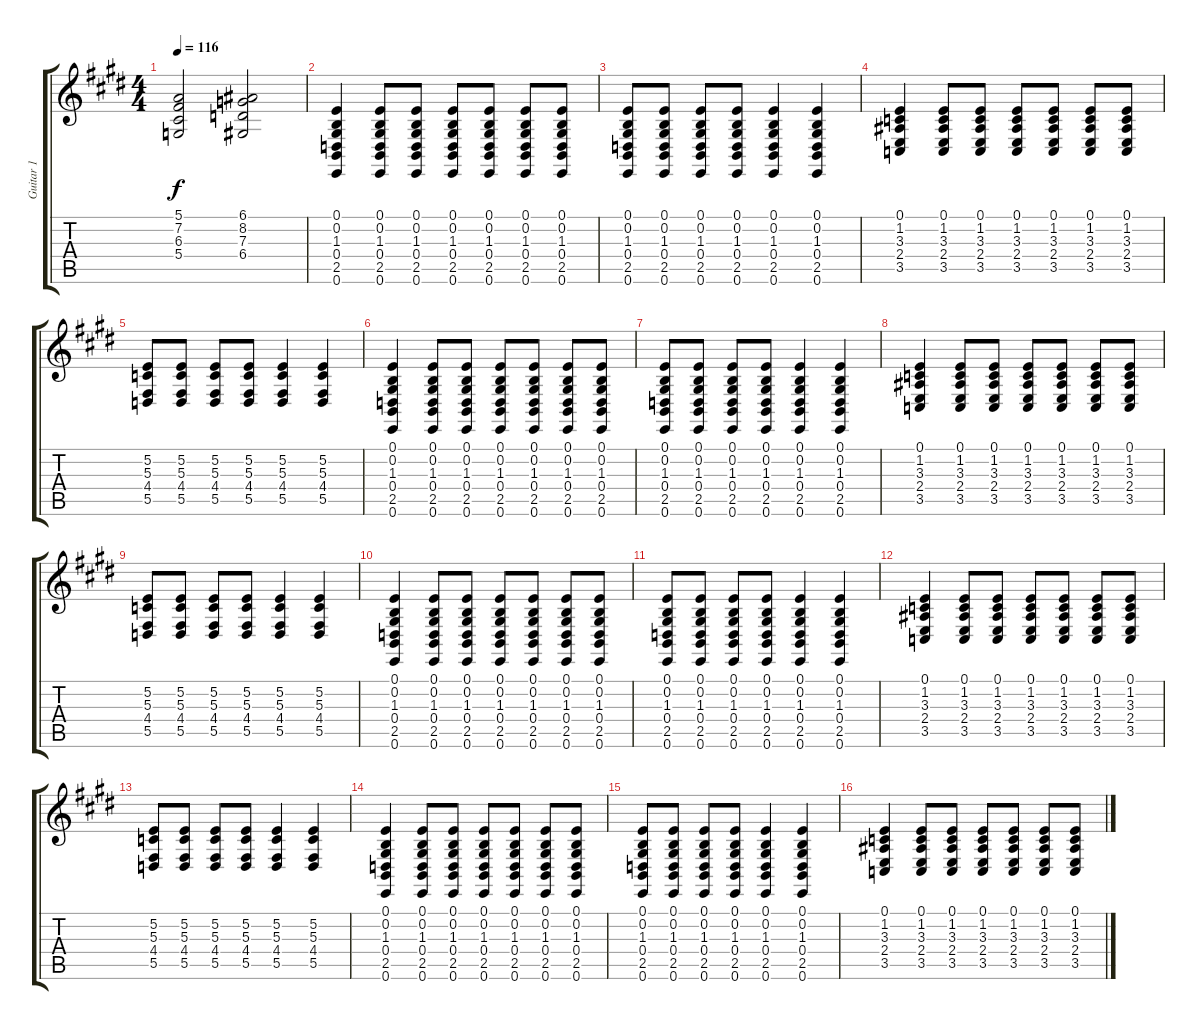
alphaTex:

\track ("Guitar 1" "Guitar 1") {instrument lead1square}
\staff {score tabs}
\tuning (E4 B3 G3 D3 A2 E2) {hide}
\ts (4 4)
\tempo 116
\clef g2
\ks e
(5.1{t} 7.2{t} 6.3{t} 5.4{t}).2{dy f} (6.1 8.2 7.3 6.4).2 |
(0.1 0.2 1.3 0.4 2.5 0.6).4 (0.1 0.2 1.3 0.4 2.5 0.6).8 (0.1 0.2 1.3 0.4 2.5 0.6).8 (0.1 0.2 1.3 0.4 2.5 0.6).8 (0.1 0.2 1.3 0.4 2.5 0.6).8 (0.1 0.2 1.3 0.4 2.5 0.6).8 (0.1 0.2 1.3 0.4 2.5 0.6).8 |
(0.1 0.2 1.3 0.4 2.5 0.6).8 (0.1 0.2 1.3 0.4 2.5 0.6).8 (0.1 0.2 1.3 0.4 2.5 0.6).8 (0.1 0.2 1.3 0.4 2.5 0.6).8 (0.1 0.2 1.3 0.4 2.5 0.6).4 (0.1 0.2 1.3 0.4 2.5 0.6).4 |
(0.1 1.2 3.3 2.4 3.5).4 (0.1 1.2 3.3 2.4 3.5).8 (0.1 1.2 3.3 2.4 3.5).8 (0.1 1.2 3.3 2.4 3.5).8 (0.1 1.2 3.3 2.4 3.5).8 (0.1 1.2 3.3 2.4 3.5).8 (0.1 1.2 3.3 2.4 3.5).8 |
(5.2 5.3 4.4 5.5).8 (5.2 5.3 4.4 5.5).8 (5.2 5.3 4.4 5.5).8 (5.2 5.3 4.4 5.5).8 (5.2 5.3 4.4 5.5).4 (5.2 5.3 4.4 5.5).4 |
(0.1 0.2 1.3 0.4 2.5 0.6).4 (0.1 0.2 1.3 0.4 2.5 0.6).8 (0.1 0.2 1.3 0.4 2.5 0.6).8 (0.1 0.2 1.3 0.4 2.5 0.6).8 (0.1 0.2 1.3 0.4 2.5 0.6).8 (0.1 0.2 1.3 0.4 2.5 0.6).8 (0.1 0.2 1.3 0.4 2.5 0.6).8 |
(0.1 0.2 1.3 0.4 2.5 0.6).8 (0.1 0.2 1.3 0.4 2.5 0.6).8 (0.1 0.2 1.3 0.4 2.5 0.6).8 (0.1 0.2 1.3 0.4 2.5 0.6).8 (0.1 0.2 1.3 0.4 2.5 0.6).4 (0.1 0.2 1.3 0.4 2.5 0.6).4 |
(0.1 1.2 3.3 2.4 3.5).4 (0.1 1.2 3.3 2.4 3.5).8 (0.1 1.2 3.3 2.4 3.5).8 (0.1 1.2 3.3 2.4 3.5).8 (0.1 1.2 3.3 2.4 3.5).8 (0.1 1.2 3.3 2.4 3.5).8 (0.1 1.2 3.3 2.4 3.5).8 |
(5.2 5.3 4.4 5.5).8 (5.2 5.3 4.4 5.5).8 (5.2 5.3 4.4 5.5).8 (5.2 5.3 4.4 5.5).8 (5.2 5.3 4.4 5.5).4 (5.2 5.3 4.4 5.5).4 |
(0.1 0.2 1.3 0.4 2.5 0.6).4 (0.1 0.2 1.3 0.4 2.5 0.6).8 (0.1 0.2 1.3 0.4 2.5 0.6).8 (0.1 0.2 1.3 0.4 2.5 0.6).8 (0.1 0.2 1.3 0.4 2.5 0.6).8 (0.1 0.2 1.3 0.4 2.5 0.6).8 (0.1 0.2 1.3 0.4 2.5 0.6).8 |
(0.1 0.2 1.3 0.4 2.5 0.6).8 (0.1 0.2 1.3 0.4 2.5 0.6).8 (0.1 0.2 1.3 0.4 2.5 0.6).8 (0.1 0.2 1.3 0.4 2.5 0.6).8 (0.1 0.2 1.3 0.4 2.5 0.6).4 (0.1 0.2 1.3 0.4 2.5 0.6).4 |
(0.1 1.2 3.3 2.4 3.5).4 (0.1 1.2 3.3 2.4 3.5).8 (0.1 1.2 3.3 2.4 3.5).8 (0.1 1.2 3.3 2.4 3.5).8 (0.1 1.2 3.3 2.4 3.5).8 (0.1 1.2 3.3 2.4 3.5).8 (0.1 1.2 3.3 2.4 3.5).8 |
(5.2 5.3 4.4 5.5).8 (5.2 5.3 4.4 5.5).8 (5.2 5.3 4.4 5.5).8 (5.2 5.3 4.4 5.5).8 (5.2 5.3 4.4 5.5).4 (5.2 5.3 4.4 5.5).4 |
(0.1 0.2 1.3 0.4 2.5 0.6).4 (0.1 0.2 1.3 0.4 2.5 0.6).8 (0.1 0.2 1.3 0.4 2.5 0.6).8 (0.1 0.2 1.3 0.4 2.5 0.6).8 (0.1 0.2 1.3 0.4 2.5 0.6).8 (0.1 0.2 1.3 0.4 2.5 0.6).8 (0.1 0.2 1.3 0.4 2.5 0.6).8 |
(0.1 0.2 1.3 0.4 2.5 0.6).8 (0.1 0.2 1.3 0.4 2.5 0.6).8 (0.1 0.2 1.3 0.4 2.5 0.6).8 (0.1 0.2 1.3 0.4 2.5 0.6).8 (0.1 0.2 1.3 0.4 2.5 0.6).4 (0.1 0.2 1.3 0.4 2.5 0.6).4 |
(0.1 1.2 3.3 2.4 3.5).4 (0.1 1.2 3.3 2.4 3.5).8 (0.1 1.2 3.3 2.4 3.5).8 (0.1 1.2 3.3 2.4 3.5).8 (0.1 1.2 3.3 2.4 3.5).8 (0.1 1.2 3.3 2.4 3.5).8 (0.1 1.2 3.3 2.4 3.5).8
